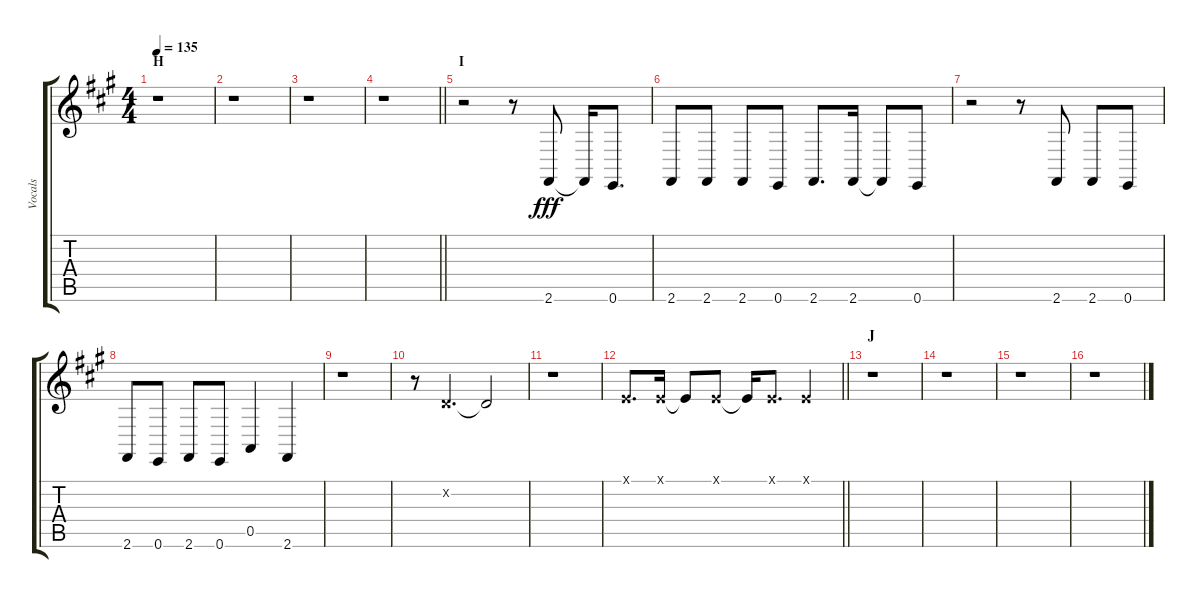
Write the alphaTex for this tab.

\track ("Vocals" "Vocals") {instrument voiceoohs}
\staff {score tabs}
\tuning (E4 B3 G3 D3 A2 E2) {hide}
\ts (4 4)
\section ("" "H")
\tempo 135
\clef g2
\ks a
r.1{dy fff} |
r.1 |
r.1 |
\barLineRight lightlight
r.1 |
\section ("" "I")
r.2 r.8 2.6.8 2.6{t}.16 0.6.8{d} |
2.6.8 2.6.8 2.6.8 0.6.8 2.6.8{d} 2.6.16 2.6{t}.8 0.6.8 |
r.2 r.8 2.6.8 2.6.8 0.6.8 |
2.6.8 0.6.8 2.6.8 0.6.8 0.5.4 2.6.4 |
r.1 |
r.8 3.2{x}.4{d} 3.2{t}.2 |
r.1 |
\barLineRight lightlight
0.1{x}.8{d} 0.1{x}.16 0.1{t}.8 0.1{x}.8 0.1{t}.16 0.1{x}.8{d} 0.1{x}.4 |
\section ("" "J")
r.1 |
r.1 |
r.1 |
r.1
